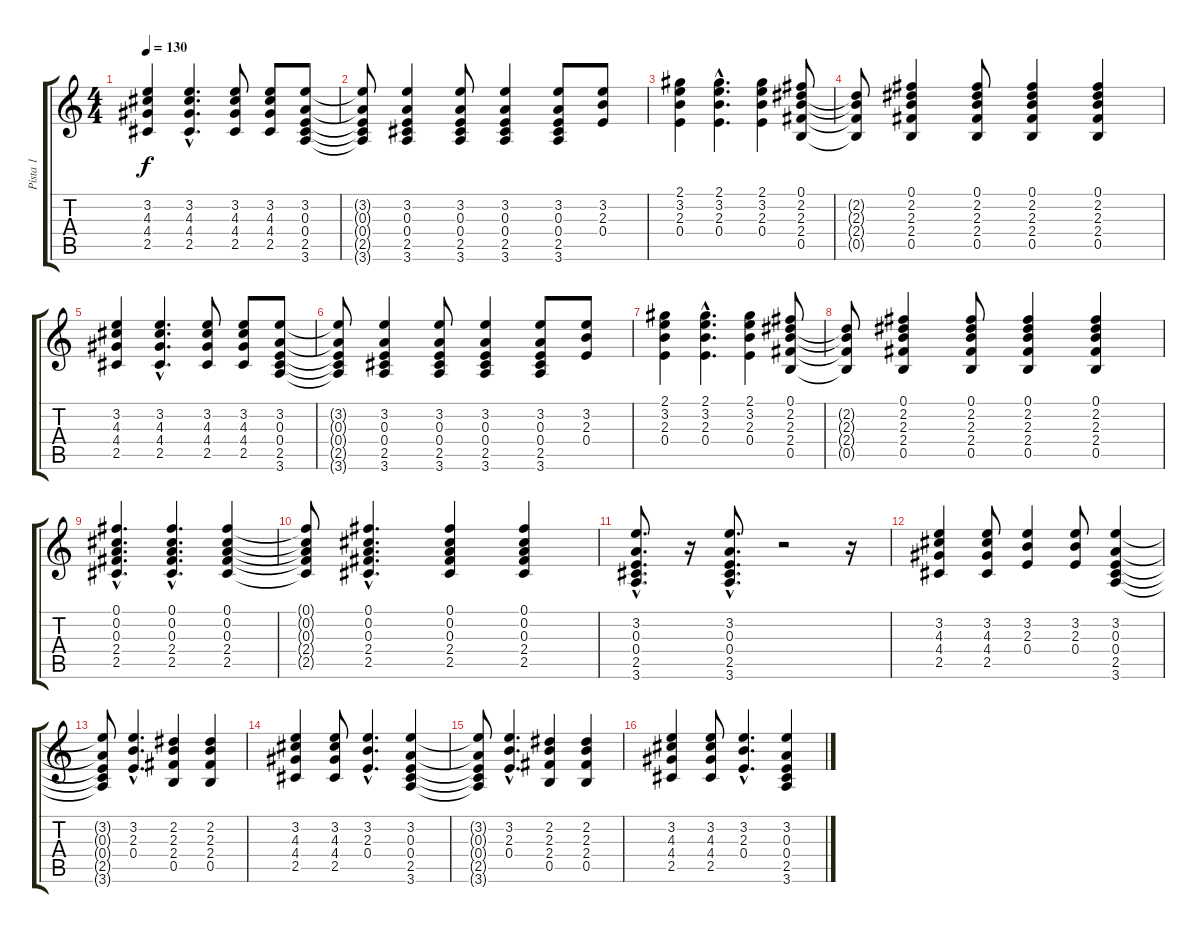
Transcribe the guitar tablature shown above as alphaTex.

\track ("Pista 1" "Pista 1") {instrument distortionguitar}
\staff {score tabs}
\tuning (Gb4 Db4 A3 E3 B2 Gb2) {hide}
\ts (4 4)
\tempo 130
\clef g2
\ks c
(3.2 4.3 4.4 2.5).4{dy f} (3.2{hac} 4.3{hac} 4.4{hac} 2.5{hac}).4{d} (3.2 4.3 4.4 2.5).8 (3.2 4.3 4.4 2.5).8 (3.2 0.3 0.4 2.5 3.6).8 |
(3.2{t} 0.3{t} 0.4{t} 2.5{t} 3.6{t}).8 (3.2 0.3 0.4 2.5 3.6).4 (3.2 0.3 0.4 2.5 3.6).8 (3.2 0.3 0.4 2.5 3.6).4 (3.2 0.3 0.4 2.5 3.6).8 (3.2 2.3 0.4).8 |
(2.1 3.2 2.3 0.4).4 (2.1{hac} 3.2{hac} 2.3{hac} 0.4{hac}).4{d} (2.1 3.2 2.3 0.4).4 (0.1 2.2 2.3 2.4 0.5).8 |
(2.2{t} 2.3{t} 2.4{t} 0.5{t}).8 (0.1 2.2 2.3 2.4 0.5).4 (0.1 2.2 2.3 2.4 0.5).8 (0.1 2.2 2.3 2.4 0.5).4 (0.1 2.2 2.3 2.4 0.5).4 |
(3.2 4.3 4.4 2.5).4 (3.2{hac} 4.3{hac} 4.4{hac} 2.5{hac}).4{d} (3.2 4.3 4.4 2.5).8 (3.2 4.3 4.4 2.5).8 (3.2 0.3 0.4 2.5 3.6).8 |
(3.2{t} 0.3{t} 0.4{t} 2.5{t} 3.6{t}).8 (3.2 0.3 0.4 2.5 3.6).4 (3.2 0.3 0.4 2.5 3.6).8 (3.2 0.3 0.4 2.5 3.6).4 (3.2 0.3 0.4 2.5 3.6).8 (3.2 2.3 0.4).8 |
(2.1 3.2 2.3 0.4).4 (2.1{hac} 3.2{hac} 2.3{hac} 0.4{hac}).4{d} (2.1 3.2 2.3 0.4).4 (0.1 2.2 2.3 2.4 0.5).8 |
(2.2{t} 2.3{t} 2.4{t} 0.5{t}).8 (0.1 2.2 2.3 2.4 0.5).4 (0.1 2.2 2.3 2.4 0.5).8 (0.1 2.2 2.3 2.4 0.5).4 (0.1 2.2 2.3 2.4 0.5).4 |
(0.1{hac} 0.2{hac} 0.3{hac} 2.4{hac} 2.5{hac}).4{d} (0.1{hac} 0.2{hac} 0.3{hac} 2.4{hac} 2.5{hac}).4{d} (0.1 0.2 0.3 2.4 2.5).4 |
(0.1{t} 0.2{t} 0.3{t} 2.4{t} 2.5{t}).8 (0.1{hac} 0.2{hac} 0.3{hac} 2.4{hac} 2.5{hac}).4{d} (0.1 0.2 0.3 2.4 2.5).4 (0.1 0.2 0.3 2.4 2.5).4 |
(3.2{hac} 0.3{hac} 0.4{hac} 2.5{hac} 3.6{hac}).8{d} r.16 (3.2{hac} 0.3{hac} 0.4{hac} 2.5{hac} 3.6{hac}).8{d} r.2 r.16 |
(3.2 4.3 4.4 2.5).4 (3.2 4.3 4.4 2.5).8 (3.2 2.3 0.4).4 (3.2 2.3 0.4).8 (3.2 0.3 0.4 2.5 3.6).4 |
(3.2{t} 0.3{t} 0.4{t} 2.5{t} 3.6{t}).8 (3.2{hac} 2.3{hac} 0.4{hac}).4{d} (2.2 2.3 2.4 0.5).4 (2.2 2.3 2.4 0.5).4 |
(3.2 4.3 4.4 2.5).4 (3.2 4.3 4.4 2.5).8 (3.2{hac} 2.3{hac} 0.4{hac}).4{d} (3.2 0.3 0.4 2.5 3.6).4 |
(3.2{t} 0.3{t} 0.4{t} 2.5{t} 3.6{t}).8 (3.2{hac} 2.3{hac} 0.4{hac}).4{d} (2.2 2.3 2.4 0.5).4 (2.2 2.3 2.4 0.5).4 |
(3.2 4.3 4.4 2.5).4 (3.2 4.3 4.4 2.5).8 (3.2{hac} 2.3{hac} 0.4{hac}).4{d} (3.2 0.3 0.4 2.5 3.6).4
